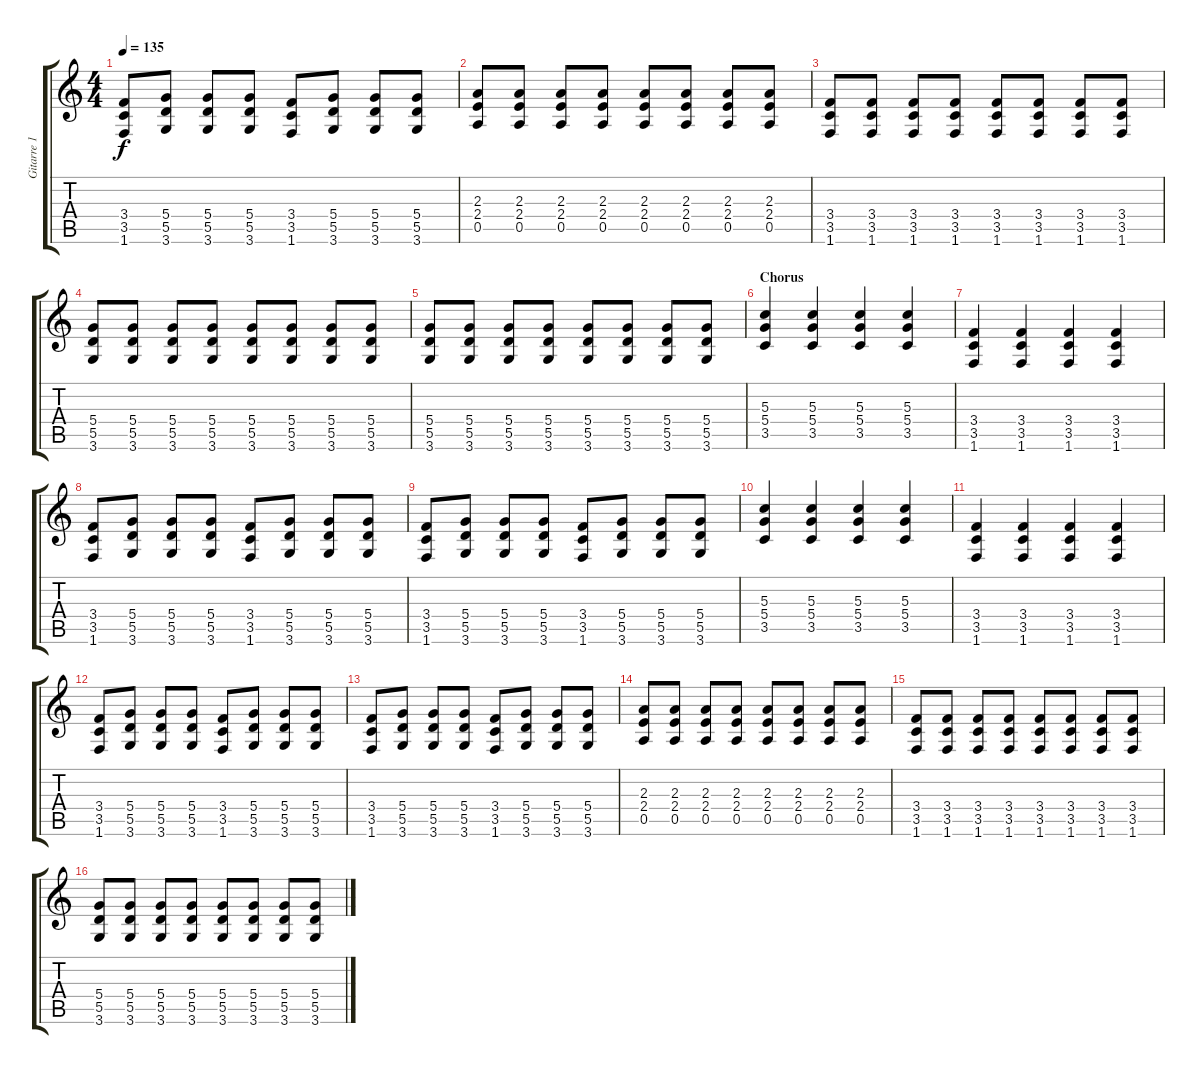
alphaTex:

\track ("Gitarre 1 - Farin Urlaub" "Gitarre 1 ") {instrument distortionguitar}
\staff {score tabs}
\tuning (E4 B3 G3 D3 A2 E2) {hide}
\ts (4 4)
\tempo 135
\clef g2
\ks c
(3.4 3.5 1.6).8{dy f} (5.4 5.5 3.6).8 (5.4 5.5 3.6).8 (5.4 5.5 3.6).8 (3.4 3.5 1.6).8 (5.4 5.5 3.6).8 (5.4 5.5 3.6).8 (5.4 5.5 3.6).8 |
(2.3 2.4 0.5).8 (2.3 2.4 0.5).8 (2.3 2.4 0.5).8 (2.3 2.4 0.5).8 (2.3 2.4 0.5).8 (2.3 2.4 0.5).8 (2.3 2.4 0.5).8 (2.3 2.4 0.5).8 |
(3.4 3.5 1.6).8 (3.4 3.5 1.6).8 (3.4 3.5 1.6).8 (3.4 3.5 1.6).8 (3.4 3.5 1.6).8 (3.4 3.5 1.6).8 (3.4 3.5 1.6).8 (3.4 3.5 1.6).8 |
(5.4 5.5 3.6).8 (5.4 5.5 3.6).8 (5.4 5.5 3.6).8 (5.4 5.5 3.6).8 (5.4 5.5 3.6).8 (5.4 5.5 3.6).8 (5.4 5.5 3.6).8 (5.4 5.5 3.6).8 |
(5.4 5.5 3.6).8 (5.4 5.5 3.6).8 (5.4 5.5 3.6).8 (5.4 5.5 3.6).8 (5.4 5.5 3.6).8 (5.4 5.5 3.6).8 (5.4 5.5 3.6).8 (5.4 5.5 3.6).8 |
\section ("" "Chorus")
(5.3 5.4 3.5).4 (5.3 5.4 3.5).4 (5.3 5.4 3.5).4 (5.3 5.4 3.5).4 |
(3.4 3.5 1.6).4 (3.4 3.5 1.6).4 (3.4 3.5 1.6).4 (3.4 3.5 1.6).4 |
(3.4 3.5 1.6).8 (5.4 5.5 3.6).8 (5.4 5.5 3.6).8 (5.4 5.5 3.6).8 (3.4 3.5 1.6).8 (5.4 5.5 3.6).8 (5.4 5.5 3.6).8 (5.4 5.5 3.6).8 |
(3.4 3.5 1.6).8 (5.4 5.5 3.6).8 (5.4 5.5 3.6).8 (5.4 5.5 3.6).8 (3.4 3.5 1.6).8 (5.4 5.5 3.6).8 (5.4 5.5 3.6).8 (5.4 5.5 3.6).8 |
(5.3 5.4 3.5).4 (5.3 5.4 3.5).4 (5.3 5.4 3.5).4 (5.3 5.4 3.5).4 |
(3.4 3.5 1.6).4 (3.4 3.5 1.6).4 (3.4 3.5 1.6).4 (3.4 3.5 1.6).4 |
(3.4 3.5 1.6).8 (5.4 5.5 3.6).8 (5.4 5.5 3.6).8 (5.4 5.5 3.6).8 (3.4 3.5 1.6).8 (5.4 5.5 3.6).8 (5.4 5.5 3.6).8 (5.4 5.5 3.6).8 |
(3.4 3.5 1.6).8 (5.4 5.5 3.6).8 (5.4 5.5 3.6).8 (5.4 5.5 3.6).8 (3.4 3.5 1.6).8 (5.4 5.5 3.6).8 (5.4 5.5 3.6).8 (5.4 5.5 3.6).8 |
(2.3 2.4 0.5).8 (2.3 2.4 0.5).8 (2.3 2.4 0.5).8 (2.3 2.4 0.5).8 (2.3 2.4 0.5).8 (2.3 2.4 0.5).8 (2.3 2.4 0.5).8 (2.3 2.4 0.5).8 |
(3.4 3.5 1.6).8 (3.4 3.5 1.6).8 (3.4 3.5 1.6).8 (3.4 3.5 1.6).8 (3.4 3.5 1.6).8 (3.4 3.5 1.6).8 (3.4 3.5 1.6).8 (3.4 3.5 1.6).8 |
(5.4 5.5 3.6).8 (5.4 5.5 3.6).8 (5.4 5.5 3.6).8 (5.4 5.5 3.6).8 (5.4 5.5 3.6).8 (5.4 5.5 3.6).8 (5.4 5.5 3.6).8 (5.4 5.5 3.6).8
